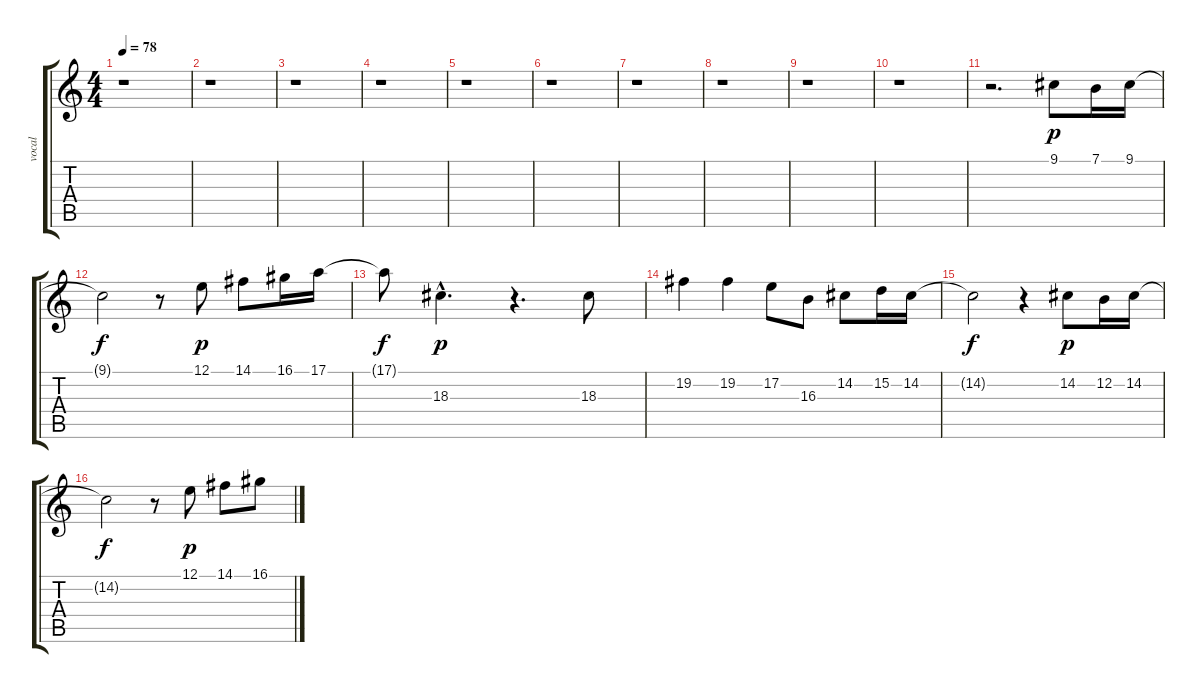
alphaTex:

\track ("vocal" "vocal") {instrument synthstrings1}
\staff {score tabs}
\tuning (E4 B3 G3 D3 A2 E2) {hide}
\ts (4 4)
\tempo 78
\clef g2
\ks c
r.1{dy p instrument synthstrings1} |
r.1 |
r.1 |
r.1 |
r.1 |
r.1 |
r.1 |
r.1 |
r.1 |
r.1 |
r.2{d} 9.1.8 7.1.16 9.1.16 |
9.1{t}.2{dy f} r.8 12.1.8{dy p} 14.1.8 16.1.16 17.1.16 |
17.1{t}.8{dy f} 18.3{hac}.4{d dy p} r.4{d} 18.3.8 |
19.2.4 19.2.4 17.2.8 16.3.8 14.2.8 15.2.16 14.2.16 |
14.2{t}.2{dy f} r.4 14.2.8{dy p} 12.2.16 14.2.16 |
14.2{t}.2{dy f} r.8 12.1.8{dy p} 14.1.8 16.1.8
